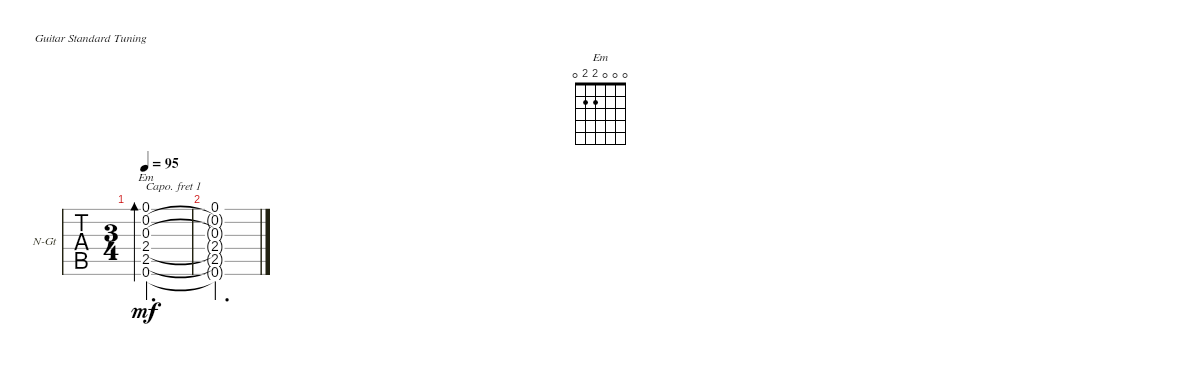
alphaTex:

\bracketExtendMode groupsimilarinstruments
\firstSystemTrackNameOrientation horizontal
\otherSystemsTrackNameOrientation horizontal
\track ("Guitar" "N-Gt") {instrument acousticguitarnylon}
\staff {tabs}
\capo 1
\tuning (E4 B3 G3 D3 A2 E2)
\chord ("Em" 0 0 0 2 2 0)
\ts (3 4)
\tempo 95
\clef g2
\ks c
(0.6 2.5 2.4 0.3 0.2 0.1).2{d bd 287 ch "Em" dy mf} |
(0.6{t} 2.5{t} 2.4{t} 0.3{t} 0.2{t} 0.1).2{d}
